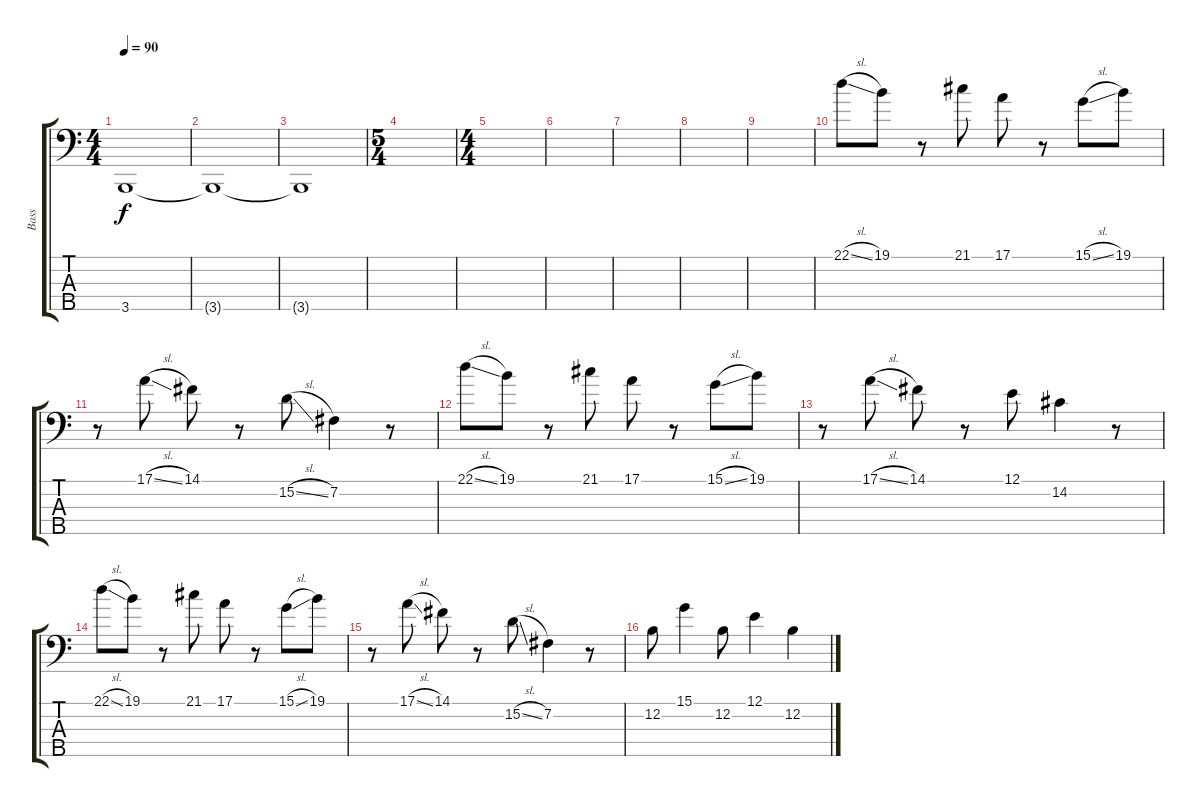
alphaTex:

\track ("Bass" "Bass") {instrument electricbassfinger}
\staff {score tabs}
\tuning (E2 B1 Gb1 Db1 Ab0) {hide}
\ts (4 4)
\tempo 90
\clef f4
\ks c
3.5{t}.1{dy f} |
3.5{t}.1 |
3.5{t}.1 |
\ts (5 4)
|
\ts (4 4)
|
|
|
|
|
22.1{sl}.8{volume 10} 19.1.8 r.8 21.1.8 17.1.8 r.8 15.1{sl}.8 19.1.8 |
r.8 17.1{sl}.8 14.1.8 r.8 15.2{sl}.8 7.2.4 r.8 |
22.1{sl}.8 19.1.8 r.8 21.1.8 17.1.8 r.8 15.1{sl}.8 19.1.8 |
r.8 17.1{sl}.8 14.1.8 r.8 12.1.8 14.2.4 r.8 |
22.1{sl}.8 19.1.8 r.8 21.1.8 17.1.8 r.8 15.1{sl}.8 19.1.8 |
r.8 17.1{sl}.8 14.1.8 r.8 15.2{sl}.8 7.2.4 r.8 |
12.2.8 15.1.4 12.2.8 12.1.4 12.2.4
